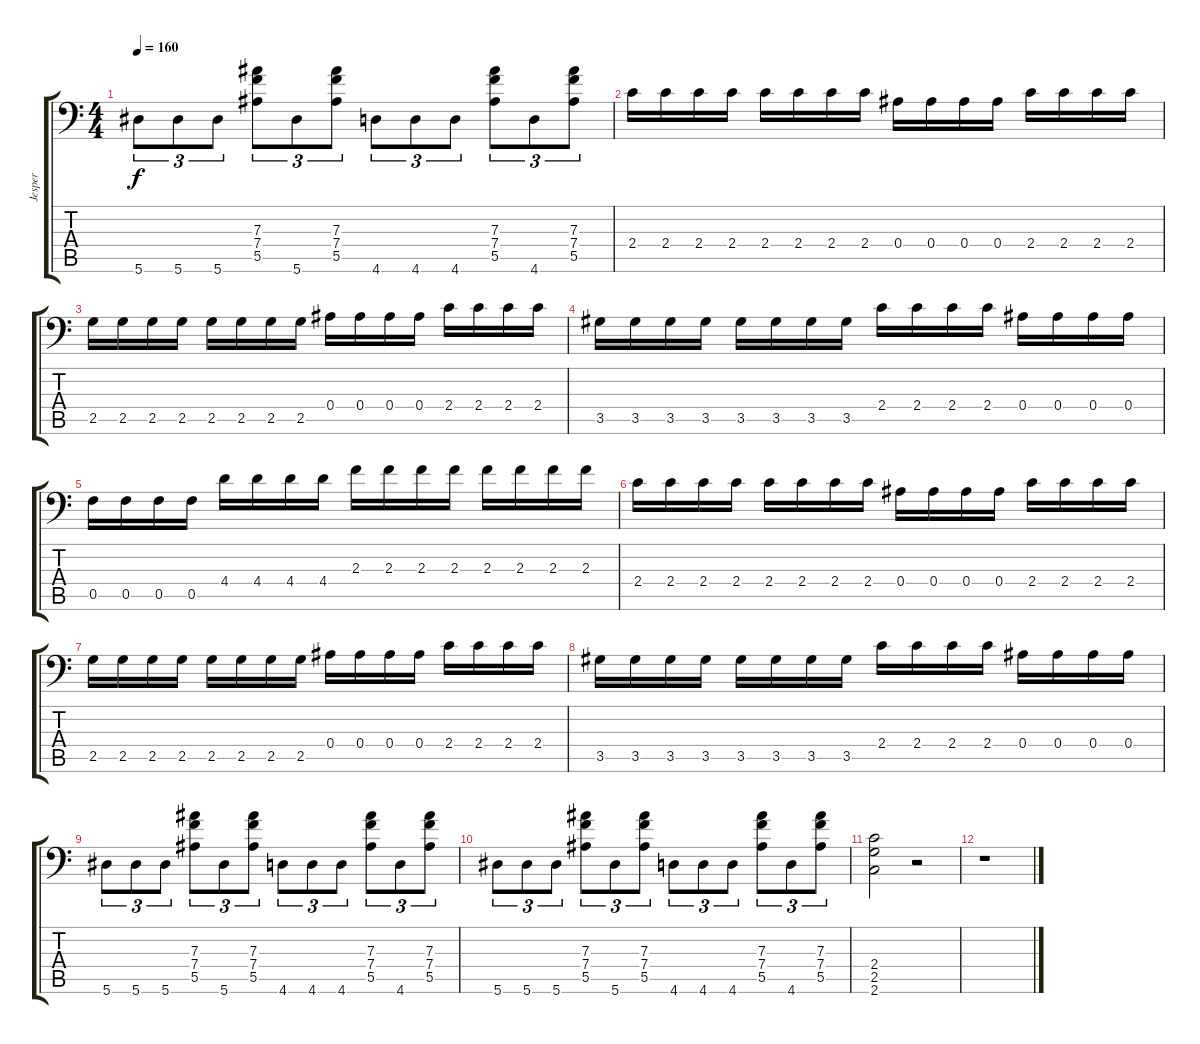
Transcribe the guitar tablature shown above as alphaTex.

\track ("Jesper" "Jesper") {instrument distortionguitar}
\staff {score tabs}
\tuning (C4 G3 Eb3 Bb2 F2 Bb1) {hide}
\ts (4 4)
\tempo 160
\clef f4
\ks c
5.6.8{tu (3 2) dy f} 5.6.8{tu (3 2)} 5.6.8{tu (3 2)} (7.3 7.4 5.5).8{tu (3 2)} 5.6.8{tu (3 2)} (7.3 7.4 5.5).8{tu (3 2)} 4.6.8{tu (3 2)} 4.6.8{tu (3 2)} 4.6.8{tu (3 2)} (7.3 7.4 5.5).8{tu (3 2)} 4.6.8{tu (3 2)} (7.3 7.4 5.5).8{tu (3 2)} |
2.4.16 2.4.16 2.4.16 2.4.16 2.4.16 2.4.16 2.4.16 2.4.16 0.4.16 0.4.16 0.4.16 0.4.16 2.4.16 2.4.16 2.4.16 2.4.16 |
2.5.16 2.5.16 2.5.16 2.5.16 2.5.16 2.5.16 2.5.16 2.5.16 0.4.16 0.4.16 0.4.16 0.4.16 2.4.16 2.4.16 2.4.16 2.4.16 |
3.5.16 3.5.16 3.5.16 3.5.16 3.5.16 3.5.16 3.5.16 3.5.16 2.4.16 2.4.16 2.4.16 2.4.16 0.4.16 0.4.16 0.4.16 0.4.16 |
0.5.16 0.5.16 0.5.16 0.5.16 4.4.16 4.4.16 4.4.16 4.4.16 2.3.16 2.3.16 2.3.16 2.3.16 2.3.16 2.3.16 2.3.16 2.3.16 |
2.4.16 2.4.16 2.4.16 2.4.16 2.4.16 2.4.16 2.4.16 2.4.16 0.4.16 0.4.16 0.4.16 0.4.16 2.4.16 2.4.16 2.4.16 2.4.16 |
2.5.16 2.5.16 2.5.16 2.5.16 2.5.16 2.5.16 2.5.16 2.5.16 0.4.16 0.4.16 0.4.16 0.4.16 2.4.16 2.4.16 2.4.16 2.4.16 |
3.5.16 3.5.16 3.5.16 3.5.16 3.5.16 3.5.16 3.5.16 3.5.16 2.4.16 2.4.16 2.4.16 2.4.16 0.4.16 0.4.16 0.4.16 0.4.16 |
5.6.8{tu (3 2)} 5.6.8{tu (3 2)} 5.6.8{tu (3 2)} (7.3 7.4 5.5).8{tu (3 2)} 5.6.8{tu (3 2)} (7.3 7.4 5.5).8{tu (3 2)} 4.6.8{tu (3 2)} 4.6.8{tu (3 2)} 4.6.8{tu (3 2)} (7.3 7.4 5.5).8{tu (3 2)} 4.6.8{tu (3 2)} (7.3 7.4 5.5).8{tu (3 2)} |
5.6.8{tu (3 2)} 5.6.8{tu (3 2)} 5.6.8{tu (3 2)} (7.3 7.4 5.5).8{tu (3 2)} 5.6.8{tu (3 2)} (7.3 7.4 5.5).8{tu (3 2)} 4.6.8{tu (3 2)} 4.6.8{tu (3 2)} 4.6.8{tu (3 2)} (7.3 7.4 5.5).8{tu (3 2)} 4.6.8{tu (3 2)} (7.3 7.4 5.5).8{tu (3 2)} |
(2.4 2.5 2.6).2 r.2 |
r.1
